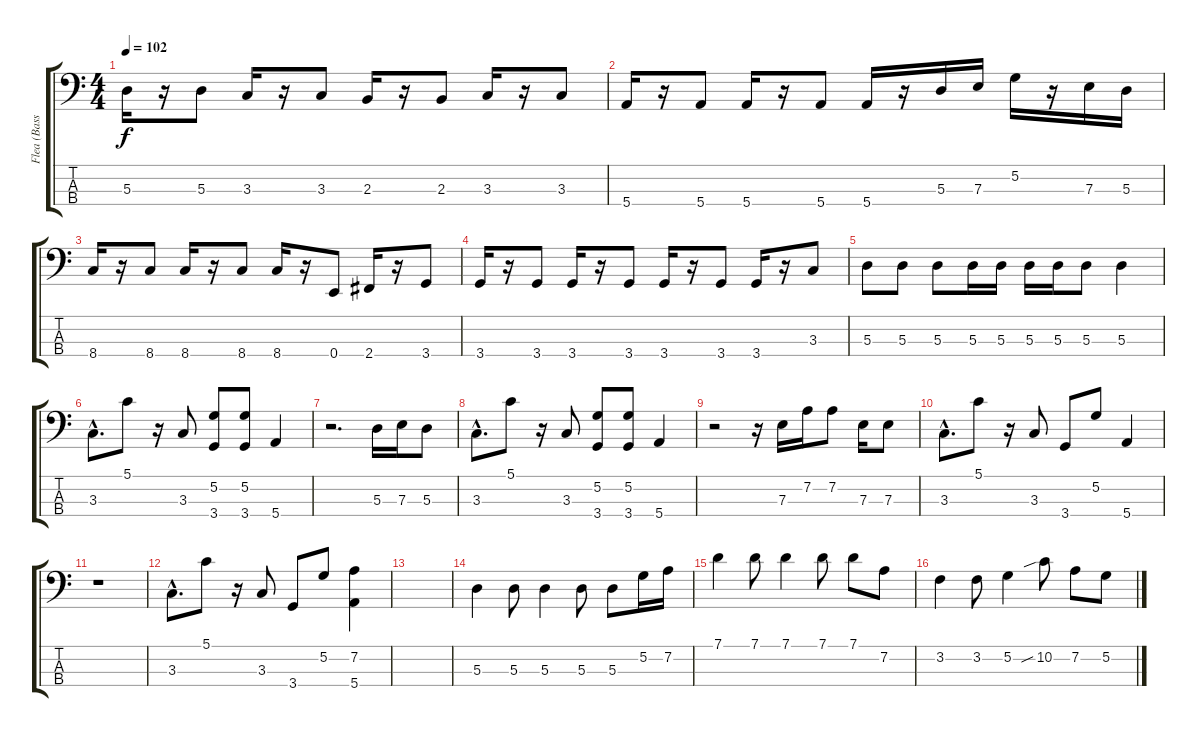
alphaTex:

\track ("Flea (Basse)" "Flea (Bass") {instrument electricbassfinger}
\staff {score tabs}
\tuning (G2 D2 A1 E1) {hide}
\ts (4 4)
\tempo 102
\clef f4
\ks c
5.3.16{dy f} r.16 5.3.8 3.3.16 r.16 3.3.8 2.3.16 r.16 2.3.8 3.3.16 r.16 3.3.8 |
5.4.16 r.16 5.4.8 5.4.16 r.16 5.4.8 5.4.16 r.16 5.3.16 7.3.16 5.2.16 r.16 7.3.16 5.3.16 |
8.4.16 r.16 8.4.8 8.4.16 r.16 8.4.8 8.4.16 r.16 0.4.8 2.4.16 r.16 3.4.8 |
3.4.16 r.16 3.4.8 3.4.16 r.16 3.4.8 3.4.16 r.16 3.4.8 3.4.16 r.16 3.3.8 |
5.3.8 5.3.8 5.3.8 5.3.16 5.3.16 5.3.16 5.3.16 5.3.8 5.3.4 |
3.3{hac}.8{d} 5.1.8 r.16 3.3.8 (5.2 3.4).8 (5.2 3.4).8 5.4.4 |
r.2{d} 5.3.16 7.3.16 5.3.8 |
3.3{hac}.8{d} 5.1.8 r.16 3.3.8 (5.2 3.4).8 (5.2 3.4).8 5.4.4 |
r.2 r.16 7.3.16 7.2.16 7.2.8 7.3.16 7.3.8 |
3.3{hac}.8{d} 5.1.8 r.16 3.3.8 3.4.8 5.2.8 5.4.4 |
r.1 |
3.3{hac}.8{d} 5.1.8 r.16 3.3.8 3.4.8 5.2.8 (7.2 5.4).4 |
|
5.3.4 5.3.8 5.3.4 5.3.8 5.3.8 5.2.16 7.2.16 |
7.1.4 7.1.8 7.1.4 7.1.8 7.1.8 7.2.8 |
3.2.4 3.2.8 5.2.4 10.2{sib}.8 7.2.8 5.2.8
